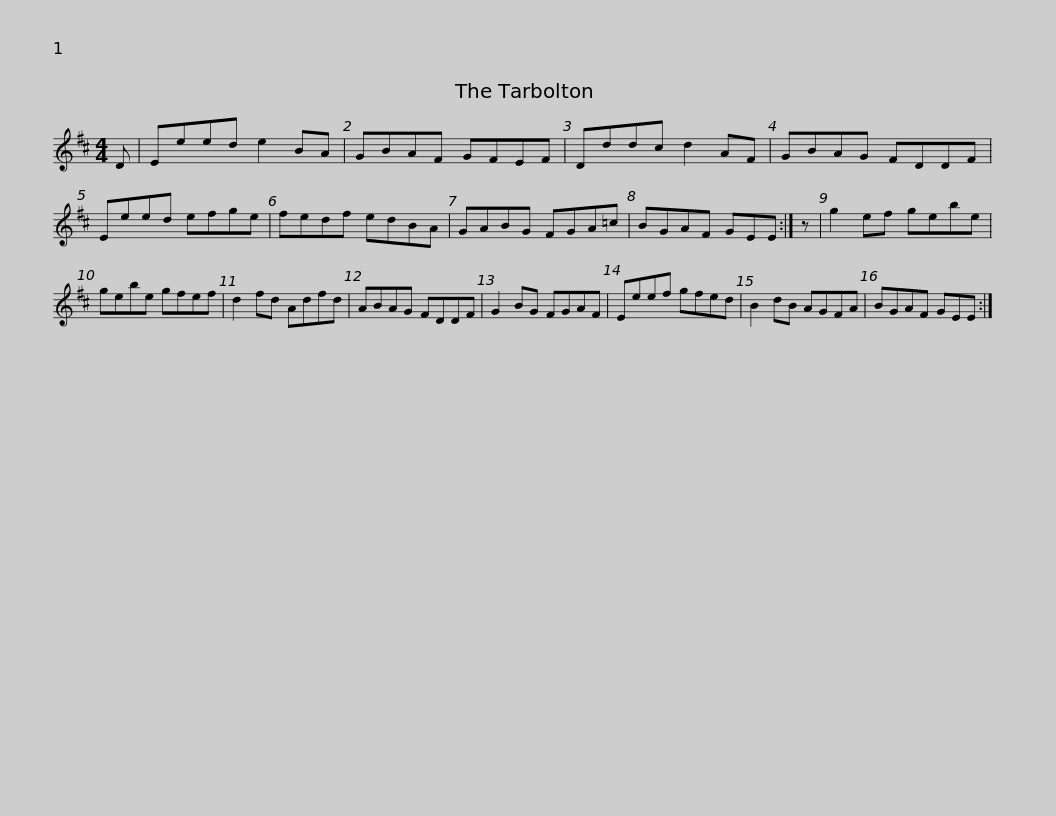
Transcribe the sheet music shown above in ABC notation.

X:1
L:1/8
M:4/4
I:linebreak $
K:D
V:1 treble
V:1
 D | Eeed e2 BA | GBAF GFEF | Dddc d2 AF | GBAG FDDF | %5
 Eeed efge |$ fedf edBA | GABG FGA=c | BGAF GEE :| z | %10
 g2 ef gebe | gebe gfef |$ d2 fd Adfd | ABAG FDDF | G2 BG FGAF | %15
 Eeef gfed | B2 dB AGFA | BGAF GEE :| %18
